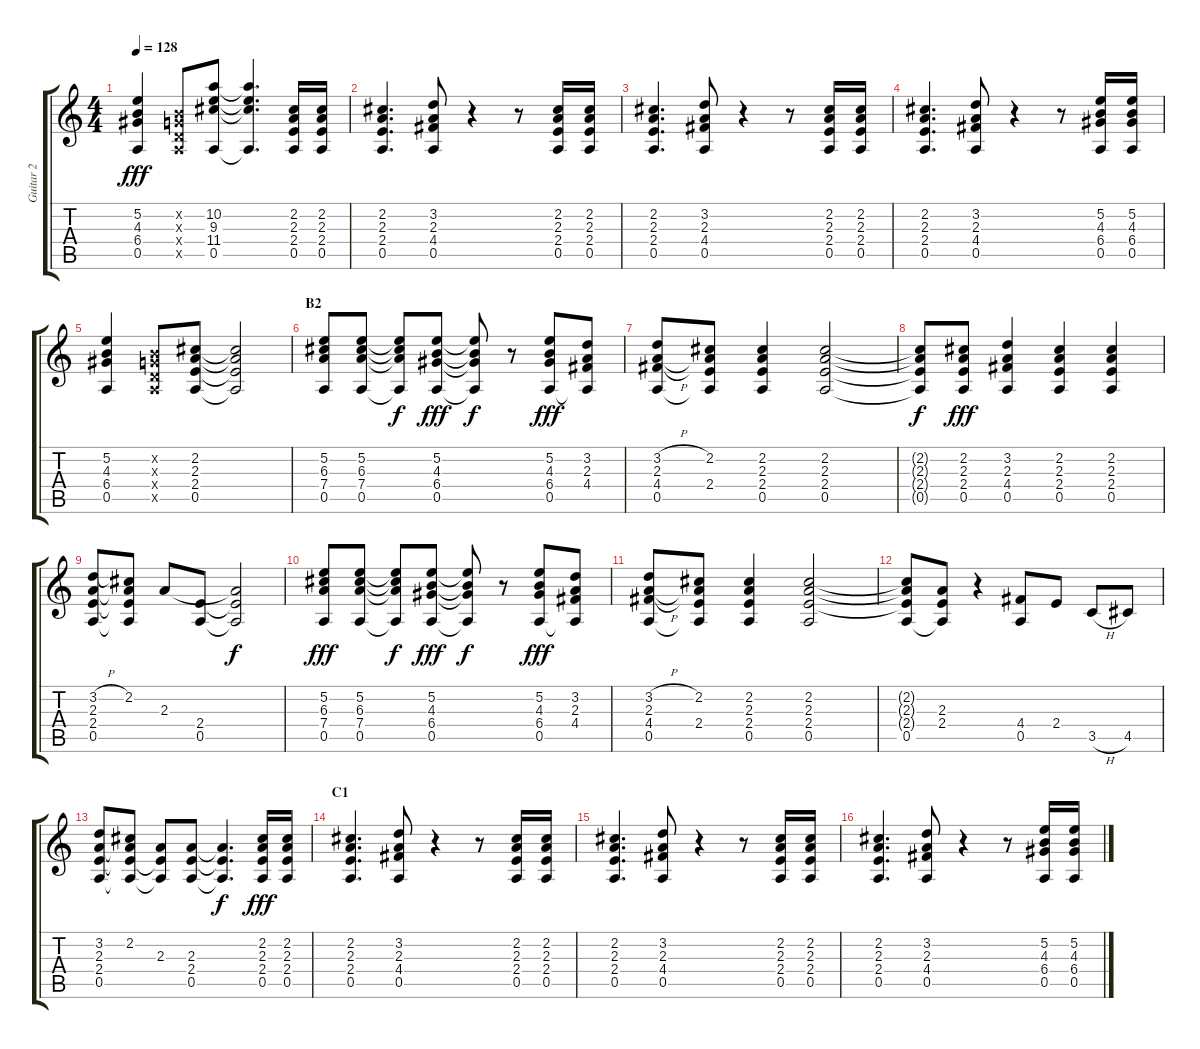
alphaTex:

\track ("Guitar 2" "Guitar 2") {instrument overdrivenguitar}
\staff {score tabs}
\tuning (E4 B3 G3 D3 A2 E2) {hide}
\ts (4 4)
\tempo 128
\clef g2
\ks c
(5.2 4.3 6.4 0.5).4{dy fff} (0.2{x} 0.3{x} 0.4{x} 0.5{x}).8 (10.2 9.3 11.4 0.5).8 (10.2{t} 9.3{t} 11.4{t} 0.5{t}).4{d} (2.2 2.3 2.4 0.5).16 (2.2 2.3 2.4 0.5).16 |
(2.2 2.3 2.4 0.5).4{d} (3.2 2.3 4.4 0.5).8 r.4 r.8 (2.2 2.3 2.4 0.5).16 (2.2 2.3 2.4 0.5).16 |
(2.2 2.3 2.4 0.5).4{d} (3.2 2.3 4.4 0.5).8 r.4 r.8 (2.2 2.3 2.4 0.5).16 (2.2 2.3 2.4 0.5).16 |
(2.2 2.3 2.4 0.5).4{d} (3.2 2.3 4.4 0.5).8 r.4 r.8 (5.2 4.3 6.4 0.5).16 (5.2 4.3 6.4 0.5).16 |
(5.2 4.3 6.4 0.5).4 (0.2{x} 0.3{x} 0.4{x} 0.5{x}).8 (2.2 2.3 2.4 0.5).8 (2.2{t} 2.3{t} 2.4{t} 0.5{t}).2 |
\section ("" "B2")
(5.2 6.3 7.4 0.5).8 (5.2 6.3 7.4 0.5).8 (5.2{t} 6.3{t} 7.4{t} 0.5{t}).8{dy f} (5.2 4.3 6.4 0.5).8{dy fff} (5.2{t} 4.3{t} 6.4{t} 0.5{t}).8{dy f} r.8 (5.2 4.3 6.4 0.5).8{dy fff} (3.2 2.3 4.4 0.5{t}).8 |
(3.2{h} 2.3 4.4{h} 0.5).8 (2.2 2.3{t} 2.4 0.5{t}).8 (2.2 2.3 2.4 0.5).4 (2.2 2.3 2.4 0.5).2 |
(2.2{t} 2.3{t} 2.4{t} 0.5{t}).8{dy f} (2.2 2.3 2.4 0.5).8{dy fff} (3.2 2.3 4.4 0.5).4 (2.2 2.3 2.4 0.5).4 (2.2 2.3 2.4 0.5).4 |
(3.2{h} 2.3 2.4 0.5).8 (2.2 2.3{t} 2.4{t} 0.5{t}).8 2.3.8 (2.4 0.5).8 (2.3{t} 2.4{t} 0.5{t}).2{dy f} |
(5.2 6.3 7.4 0.5).8{dy fff} (5.2 6.3 7.4 0.5).8 (5.2{t} 6.3{t} 7.4{t} 0.5{t}).8{dy f} (5.2 4.3 6.4 0.5).8{dy fff} (5.2{t} 4.3{t} 6.4{t} 0.5{t}).8{dy f} r.8 (5.2 4.3 6.4 0.5).8{dy fff} (3.2 2.3 4.4 0.5{t}).8 |
(3.2{h} 2.3 4.4{h} 0.5).8 (2.2 2.3{t} 2.4 0.5{t}).8 (2.2 2.3 2.4 0.5).4 (2.2 2.3 2.4 0.5).2 |
(2.2{t} 2.3{t} 2.4{t} 0.5).8 (2.3 2.4 0.5{t}).8 r.4 (4.4 0.5).8 2.4.8 3.5{h}.8 4.5.8 |
(3.2 2.3 2.4 0.5).8 (2.2 2.3{t} 2.4{t} 0.5{t}).8 (2.3 2.4{t} 0.5{t}).8 (2.3 2.4 0.5).8 (2.3{t} 2.4{t} 0.5{t}).4{d dy f} (2.2 2.3 2.4 0.5).16{dy fff} (2.2 2.3 2.4 0.5).16 |
\section ("" "C1")
(2.2 2.3 2.4 0.5).4{d} (3.2 2.3 4.4 0.5).8 r.4 r.8 (2.2 2.3 2.4 0.5).16 (2.2 2.3 2.4 0.5).16 |
(2.2 2.3 2.4 0.5).4{d} (3.2 2.3 4.4 0.5).8 r.4 r.8 (2.2 2.3 2.4 0.5).16 (2.2 2.3 2.4 0.5).16 |
(2.2 2.3 2.4 0.5).4{d} (3.2 2.3 4.4 0.5).8 r.4 r.8 (5.2 4.3 6.4 0.5).16 (5.2 4.3 6.4 0.5).16
